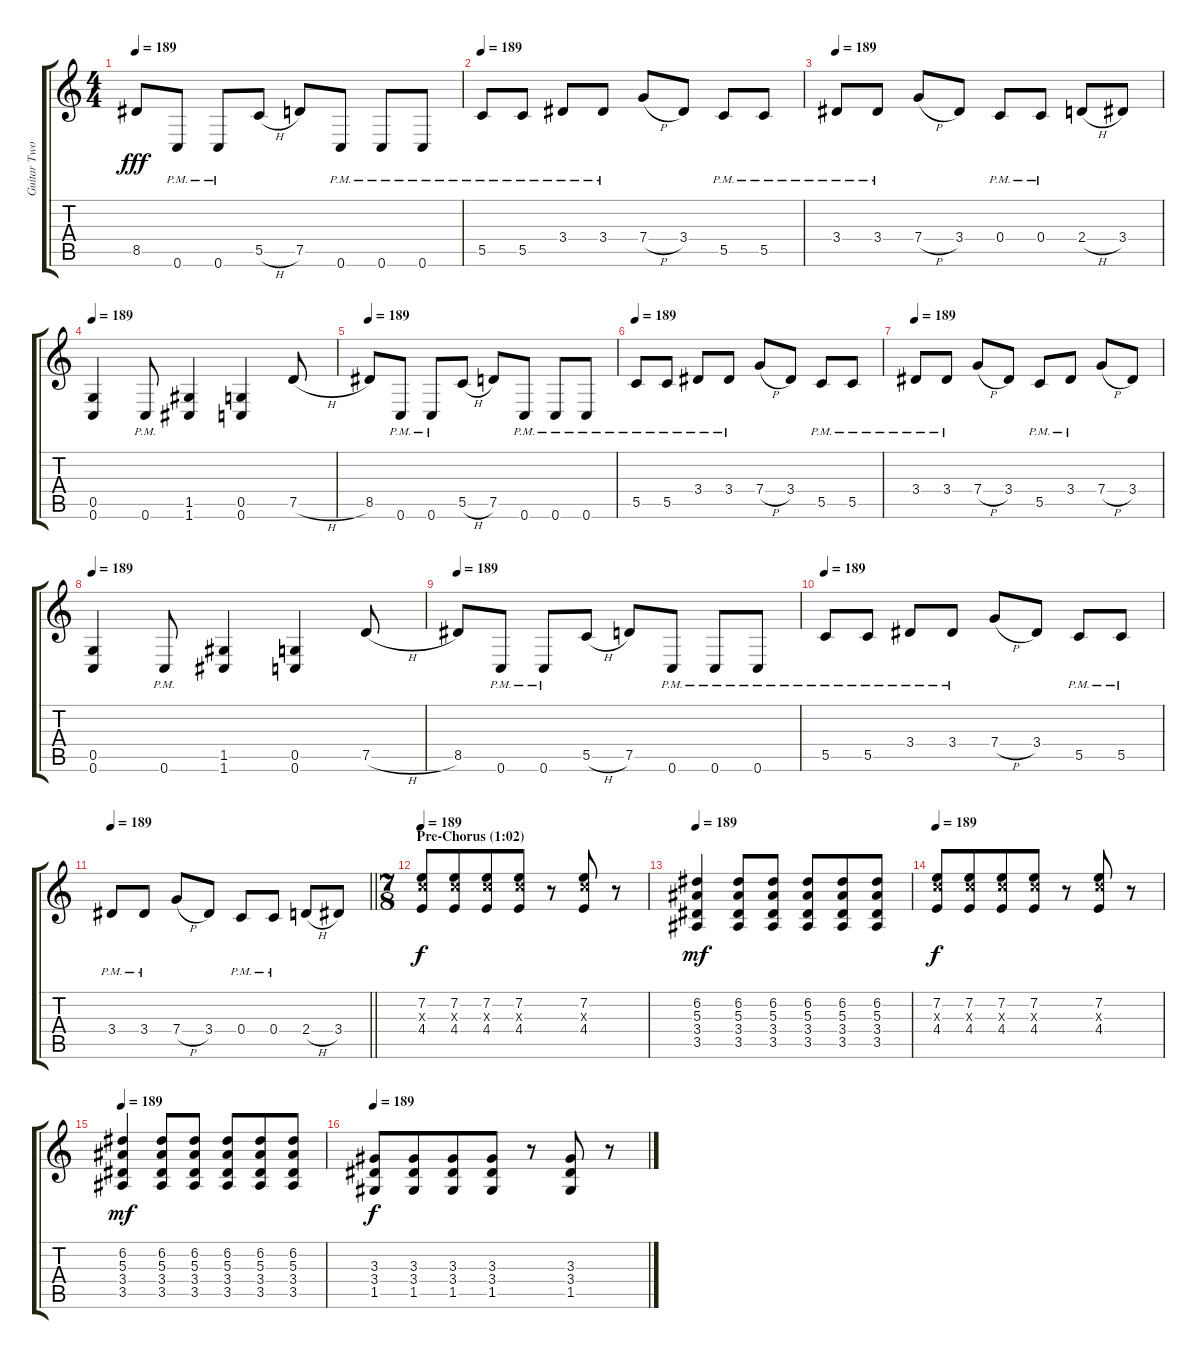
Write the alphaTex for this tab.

\track ("Guitar Two" "Guitar Two") {instrument overdrivenguitar}
\staff {score tabs}
\tuning (D4 A3 F3 C3 G2 C2) {hide}
\ts (4 4)
\tempo 189
\clef g2
\ks c
8.5.8{dy fff} 0.6{pm}.8 0.6{pm}.8 5.5{h}.8 7.5.8 0.6{pm}.8 0.6{pm}.8 0.6{pm}.8 |
\tempo 189
5.5{pm}.8 5.5{pm}.8 3.4{pm}.8 3.4{pm}.8 7.4{h}.8 3.4.8 5.5{pm}.8 5.5{pm}.8 |
\tempo 189
3.4{pm}.8 3.4{pm}.8 7.4{h}.8 3.4.8 0.4{pm}.8 0.4{pm}.8 2.4{h}.8 3.4.8 |
\tempo 189
(0.5 0.6).4 0.6{pm}.8 (1.5 1.6).4 (0.5 0.6).4 7.5{h}.8 |
\tempo 189
8.5.8 0.6{pm}.8 0.6{pm}.8 5.5{h}.8 7.5.8 0.6{pm}.8 0.6{pm}.8 0.6{pm}.8 |
\tempo 189
5.5{pm}.8 5.5{pm}.8 3.4{pm}.8 3.4{pm}.8 7.4{h}.8 3.4.8 5.5{pm}.8 5.5{pm}.8 |
\tempo 189
3.4{pm}.8 3.4{pm}.8 7.4{h}.8 3.4.8 5.5{pm}.8 3.4{pm}.8 7.4{h}.8 3.4.8 |
\tempo 189
(0.5 0.6).4 0.6{pm}.8 (1.5 1.6).4 (0.5 0.6).4 7.5{h}.8 |
\tempo 189
8.5.8 0.6{pm}.8 0.6{pm}.8 5.5{h}.8 7.5.8 0.6{pm}.8 0.6{pm}.8 0.6{pm}.8 |
\tempo 189
5.5{pm}.8 5.5{pm}.8 3.4{pm}.8 3.4{pm}.8 7.4{h}.8 3.4.8 5.5{pm}.8 5.5{pm}.8 |
\tempo 189
\barLineRight lightlight
3.4{pm}.8 3.4{pm}.8 7.4{h}.8 3.4.8 0.4{pm}.8 0.4{pm}.8 2.4{h}.8 3.4.8 |
\ts (7 8)
\section ("" "Pre-Chorus (1:02)")
\tempo 189
(7.2 7.3{x} 4.4).8{dy f} (7.2 7.3{x} 4.4).8 (7.2 7.3{x} 4.4).8 (7.2 7.3{x} 4.4).8 r.8 (7.2 7.3{x} 4.4).8 r.8 |
\tempo 189
(6.2 5.3 3.4 3.5).4{dy mf} (6.2 5.3 3.4 3.5).8 (6.2 5.3 3.4 3.5).8 (6.2 5.3 3.4 3.5).8 (6.2 5.3 3.4 3.5).8 (6.2 5.3 3.4 3.5).8 |
\tempo 189
(7.2 7.3{x} 4.4).8{dy f} (7.2 7.3{x} 4.4).8 (7.2 7.3{x} 4.4).8 (7.2 7.3{x} 4.4).8 r.8 (7.2 7.3{x} 4.4).8 r.8 |
\tempo 189
(6.2 5.3 3.4 3.5).4{dy mf} (6.2 5.3 3.4 3.5).8 (6.2 5.3 3.4 3.5).8 (6.2 5.3 3.4 3.5).8 (6.2 5.3 3.4 3.5).8 (6.2 5.3 3.4 3.5).8 |
\tempo 189
(3.3 3.4 1.5).8{dy f} (3.3 3.4 1.5).8 (3.3 3.4 1.5).8 (3.3 3.4 1.5).8 r.8 (3.3 3.4 1.5).8 r.8
